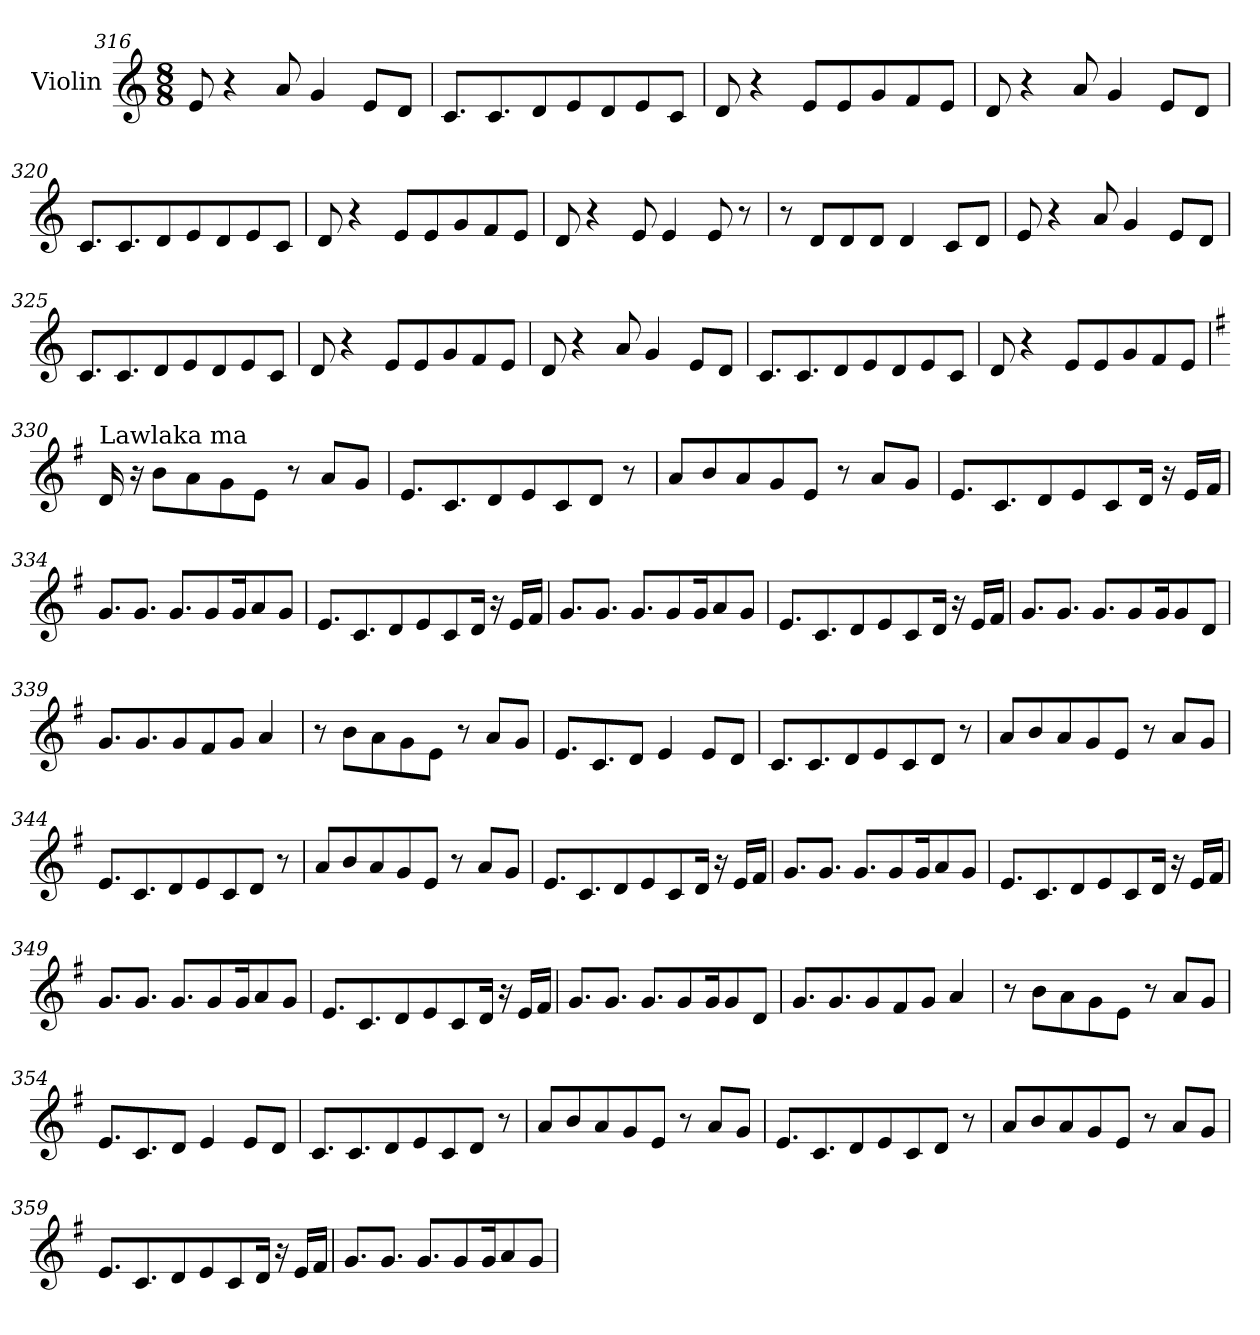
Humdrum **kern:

**kern
*part1
*staff1
*I"Violin
!!LO:LB:g=z
*clefG2
*k[]
*C:
*M8/8
=316
8e/
4r
8a/
4g/
8e/L
8d/J
=317
8.c/L
8.c/
8d/
8e/
8d/
8e/
8c/J
=318
8d/
4r
8e/L
8e/
8g/
8f/
8e/J
=319
8d/
4r
8a/
4g/
8e/L
8d/J
!!LO:PB:g=z
=320
8.c/L
8.c/
8d/
8e/
8d/
8e/
8c/J
=321
8d/
4r
8e/L
8e/
8g/
8f/
8e/J
=322
8d/
4r
8e/
4e/
8e/
8r
=323
8r
8d/L
8d/
8d/J
4d/
8c/L
8d/J
!!LO:LB:g=z
=324
8e/
4r
8a/
4g/
8e/L
8d/J
=325
8.c/L
8.c/
8d/
8e/
8d/
8e/
8c/J
=326
8d/
4r
8e/L
8e/
8g/
8f/
8e/J
=327
8d/
4r
8a/
4g/
8e/L
8d/J
!!LO:LB:g=z
=328
8.c/L
8.c/
8d/
8e/
8d/
8e/
8c/J
=329
8d/
4r
8e/L
8e/
8g/
8f/
8e/J
=330
*k[f#]
*G:
!LO:TX:a:t=Lawlaka ma
16d/
16r
8b\L
8a\
8g\
8e\J
8r
8a/L
8g/J
=331
8.e/L
8.c/
8d/
8e/
8c/
8d/J
8r
!!LO:LB:g=z
=332
8a/L
8b/
8a/
8g/
8e/J
8r
8a/L
8g/J
=333
8.e/L
8.c/
8d/
8e/
8c/
16d/Jk
16r
16e/LL
16f#/JJ
=334
8.g/L
8.g/J
8.g/L
8g/
16g/K
8a/
8g/J
=335
8.e/L
8.c/
8d/
8e/
8c/
16d/Jk
16r
16e/LL
16f#/JJ
!!LO:LB:g=z
=336
8.g/L
8.g/J
8.g/L
8g/
16g/K
8a/
8g/J
=337
8.e/L
8.c/
8d/
8e/
8c/
16d/Jk
16r
16e/LL
16f#/JJ
=338
8.g/L
8.g/J
8.g/L
8g/
16g/K
8g/
8d/J
=339
8.g/L
8.g/
8g/
8f#/
8g/J
4a/
!!LO:LB:g=z
=340
8r
8b\L
8a\
8g\
8e\J
8r
8a/L
8g/J
=341
8.e/L
8.c/
8d/J
4e/
8e/L
8d/J
=342
8.c/L
8.c/
8d/
8e/
8c/
8d/J
8r
=343
8a/L
8b/
8a/
8g/
8e/J
8r
8a/L
8g/J
!!LO:LB:g=z
=344
8.e/L
8.c/
8d/
8e/
8c/
8d/J
8r
=345
8a/L
8b/
8a/
8g/
8e/J
8r
8a/L
8g/J
=346
8.e/L
8.c/
8d/
8e/
8c/
16d/Jk
16r
16e/LL
16f#/JJ
=347
8.g/L
8.g/J
8.g/L
8g/
16g/K
8a/
8g/J
!!LO:LB:g=z
=348
8.e/L
8.c/
8d/
8e/
8c/
16d/Jk
16r
16e/LL
16f#/JJ
=349
8.g/L
8.g/J
8.g/L
8g/
16g/K
8a/
8g/J
=350
8.e/L
8.c/
8d/
8e/
8c/
16d/Jk
16r
16e/LL
16f#/JJ
=351
8.g/L
8.g/J
8.g/L
8g/
16g/K
8g/
8d/J
!!LO:PB:g=z
=352
8.g/L
8.g/
8g/
8f#/
8g/J
4a/
=353
8r
8b\L
8a\
8g\
8e\J
8r
8a/L
8g/J
=354
8.e/L
8.c/
8d/J
4e/
8e/L
8d/J
=355
8.c/L
8.c/
8d/
8e/
8c/
8d/J
8r
!!LO:LB:g=z
=356
8a/L
8b/
8a/
8g/
8e/J
8r
8a/L
8g/J
=357
8.e/L
8.c/
8d/
8e/
8c/
8d/J
8r
=358
8a/L
8b/
8a/
8g/
8e/J
8r
8a/L
8g/J
=359
8.e/L
8.c/
8d/
8e/
8c/
16d/Jk
16r
16e/LL
16f#/JJ
!!LO:LB:g=z
=360
8.g/L
8.g/J
8.g/L
8g/
16g/K
8a/
8g/J
=
*-
